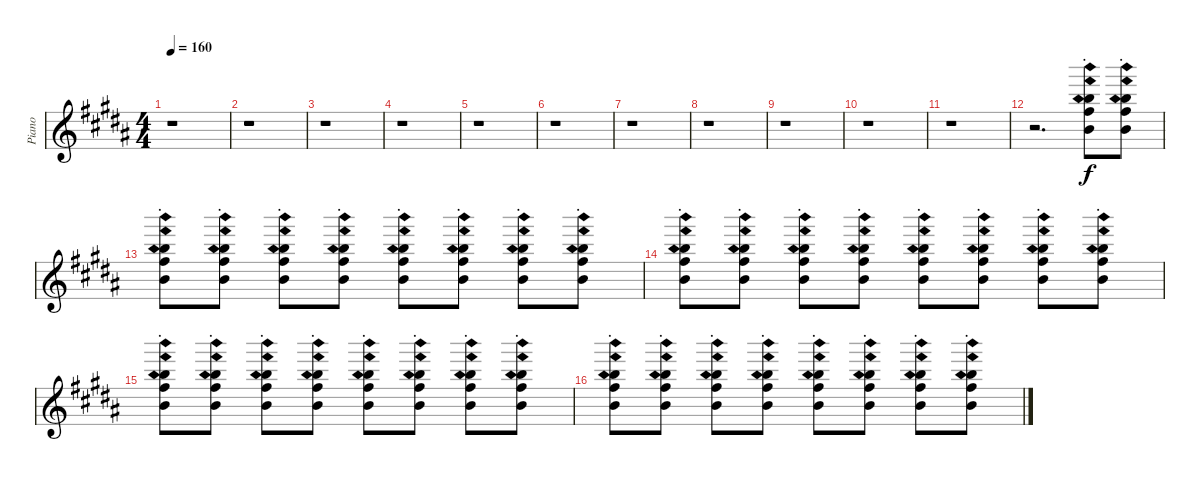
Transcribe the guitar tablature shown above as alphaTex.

\track ("Piano" "Piano") {instrument electricgrandpiano}
\staff {score}
\tuning (E4 B3 G3 D3 A2 E2) {hide}
\ts (4 4)
\tempo 160
\clef g2
\ks b
r.1{dy f} |
r.1 |
r.1 |
r.1 |
r.1 |
r.1 |
r.1 |
r.1 |
r.1 |
r.1 |
r.1 |
r.2{d} (19.1{ah 12 st} 19.2{ah 12 st} 16.3{ah 12 st}).8 (19.1{ah 12 st} 19.2{ah 12 st} 16.3{ah 12 st}).8 |
(19.1{ah 12 st} 19.2{ah 12 st} 16.3{ah 12 st}).8 (19.1{ah 12 st} 19.2{ah 12 st} 16.3{ah 12 st}).8 (19.1{ah 12 st} 19.2{ah 12 st} 16.3{ah 12 st}).8 (19.1{ah 12 st} 19.2{ah 12 st} 16.3{ah 12 st}).8 (19.1{ah 12 st} 19.2{ah 12 st} 16.3{ah 12 st}).8 (19.1{ah 12 st} 19.2{ah 12 st} 16.3{ah 12 st}).8 (19.1{ah 12 st} 19.2{ah 12 st} 16.3{ah 12 st}).8 (19.1{ah 12 st} 19.2{ah 12 st} 16.3{ah 12 st}).8 |
(19.1{ah 12 st} 19.2{ah 12 st} 16.3{ah 12 st}).8 (19.1{ah 12 st} 19.2{ah 12 st} 16.3{ah 12 st}).8 (19.1{ah 12 st} 19.2{ah 12 st} 16.3{ah 12 st}).8 (19.1{ah 12 st} 19.2{ah 12 st} 16.3{ah 12 st}).8 (19.1{ah 12 st} 19.2{ah 12 st} 16.3{ah 12 st}).8 (19.1{ah 12 st} 19.2{ah 12 st} 16.3{ah 12 st}).8 (19.1{ah 12 st} 19.2{ah 12 st} 16.3{ah 12 st}).8 (19.1{ah 12 st} 19.2{ah 12 st} 16.3{ah 12 st}).8 |
(19.1{ah 12 st} 19.2{ah 12 st} 16.3{ah 12 st}).8 (19.1{ah 12 st} 19.2{ah 12 st} 16.3{ah 12 st}).8 (19.1{ah 12 st} 19.2{ah 12 st} 16.3{ah 12 st}).8 (19.1{ah 12 st} 19.2{ah 12 st} 16.3{ah 12 st}).8 (19.1{ah 12 st} 19.2{ah 12 st} 16.3{ah 12 st}).8 (19.1{ah 12 st} 19.2{ah 12 st} 16.3{ah 12 st}).8 (19.1{ah 12 st} 19.2{ah 12 st} 16.3{ah 12 st}).8 (19.1{ah 12 st} 19.2{ah 12 st} 16.3{ah 12 st}).8 |
(19.1{ah 12 st} 19.2{ah 12 st} 16.3{ah 12 st}).8 (19.1{ah 12 st} 19.2{ah 12 st} 16.3{ah 12 st}).8 (19.1{ah 12 st} 19.2{ah 12 st} 16.3{ah 12 st}).8 (19.1{ah 12 st} 19.2{ah 12 st} 16.3{ah 12 st}).8 (19.1{ah 12 st} 19.2{ah 12 st} 16.3{ah 12 st}).8 (19.1{ah 12 st} 19.2{ah 12 st} 16.3{ah 12 st}).8 (19.1{ah 12 st} 19.2{ah 12 st} 16.3{ah 12 st}).8 (19.1{ah 12 st} 19.2{ah 12 st} 16.3{ah 12 st}).8
